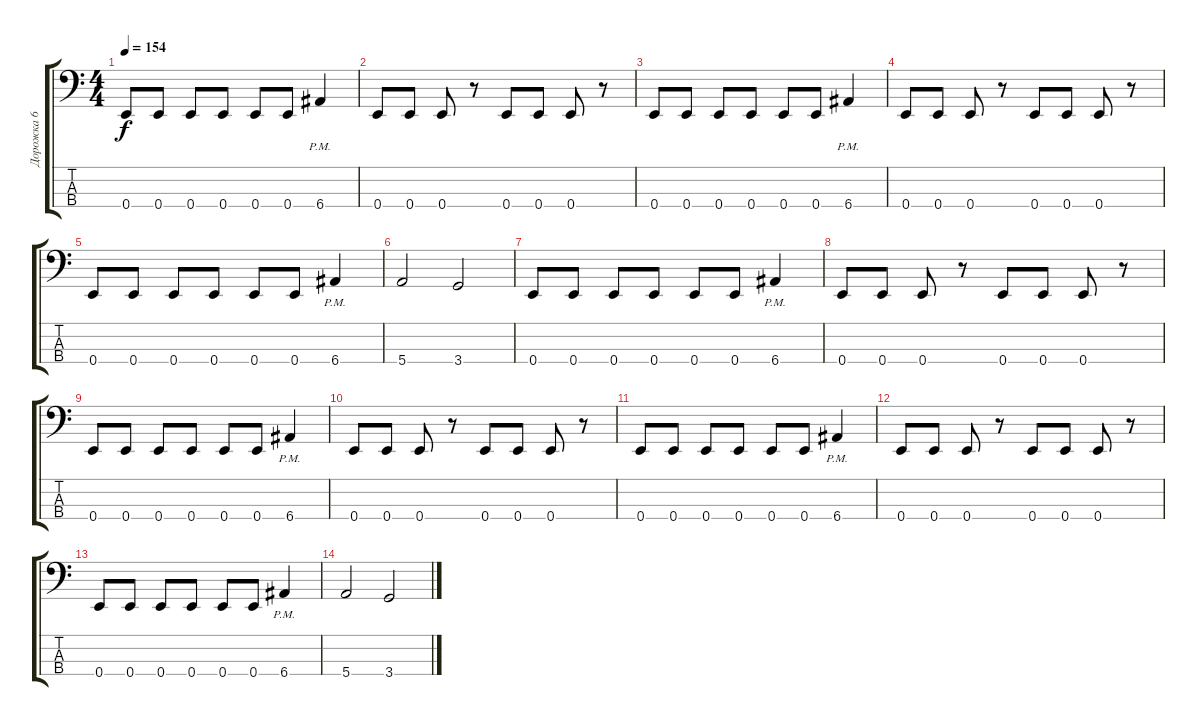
\track ("Дорожка 6" "Дорожка 6") {instrument electricbassfinger}
\staff {score tabs}
\tuning (G2 D2 A1 E1) {hide}
\ts (4 4)
\tempo 154
\clef f4
\ks c
0.4.8{dy f} 0.4.8 0.4.8 0.4.8 0.4.8 0.4.8 6.4{pm}.4 |
0.4.8 0.4.8 0.4.8 r.8 0.4.8 0.4.8 0.4.8 r.8 |
0.4.8 0.4.8 0.4.8 0.4.8 0.4.8 0.4.8 6.4{pm}.4 |
0.4.8 0.4.8 0.4.8 r.8 0.4.8 0.4.8 0.4.8 r.8 |
0.4.8 0.4.8 0.4.8 0.4.8 0.4.8 0.4.8 6.4{pm}.4 |
5.4.2 3.4.2 |
0.4.8 0.4.8 0.4.8 0.4.8 0.4.8 0.4.8 6.4{pm}.4 |
0.4.8 0.4.8 0.4.8 r.8 0.4.8 0.4.8 0.4.8 r.8 |
0.4.8 0.4.8 0.4.8 0.4.8 0.4.8 0.4.8 6.4{pm}.4 |
0.4.8 0.4.8 0.4.8 r.8 0.4.8 0.4.8 0.4.8 r.8 |
0.4.8 0.4.8 0.4.8 0.4.8 0.4.8 0.4.8 6.4{pm}.4 |
0.4.8 0.4.8 0.4.8 r.8 0.4.8 0.4.8 0.4.8 r.8 |
0.4.8 0.4.8 0.4.8 0.4.8 0.4.8 0.4.8 6.4{pm}.4 |
5.4.2 3.4.2
